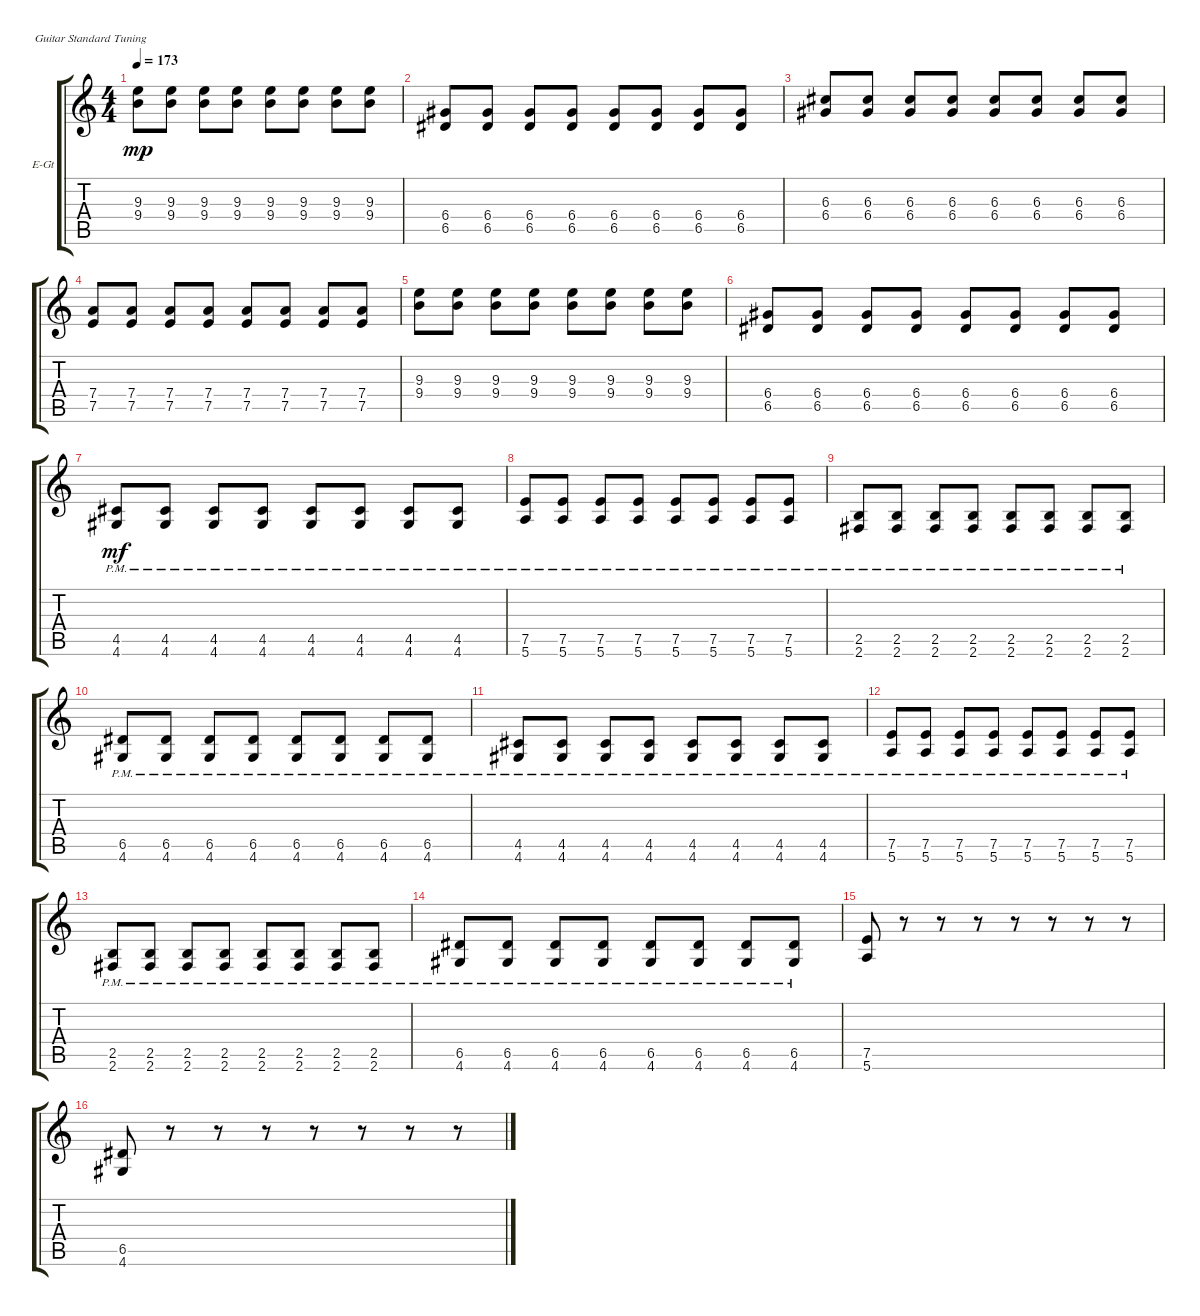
\defaultSystemsLayout 4
\bracketExtendMode groupsimilarinstruments
\firstSystemTrackNameOrientation horizontal
\otherSystemsTrackNameOrientation horizontal
\track ("Electric Guitar" "E-Gt") {instrument overdrivenguitar}
\staff {score tabs}
\tuning (E4 B3 G3 D3 A2 E2)
\ts (4 4)
\tempo 173
\clef g2
\ks c
(9.4 9.3).8{dy mp} (9.4 9.3).8 (9.4 9.3).8 (9.4 9.3).8 (9.4 9.3).8 (9.4 9.3).8 (9.4 9.3).8 (9.4 9.3).8 |
(6.5 6.4).8 (6.5 6.4).8 (6.5 6.4).8 (6.5 6.4).8 (6.5 6.4).8 (6.5 6.4).8 (6.5 6.4).8 (6.5 6.4).8 |
(6.4 6.3).8 (6.4 6.3).8 (6.4 6.3).8 (6.4 6.3).8 (6.4 6.3).8 (6.4 6.3).8 (6.4 6.3).8 (6.4 6.3).8 |
(7.5 7.4).8 (7.5 7.4).8 (7.5 7.4).8 (7.5 7.4).8 (7.5 7.4).8 (7.5 7.4).8 (7.5 7.4).8 (7.5 7.4).8 |
(9.4 9.3).8 (9.4 9.3).8 (9.4 9.3).8 (9.4 9.3).8 (9.4 9.3).8 (9.4 9.3).8 (9.4 9.3).8 (9.4 9.3).8 |
(6.5 6.4).8 (6.5 6.4).8 (6.5 6.4).8 (6.5 6.4).8 (6.5 6.4).8 (6.5 6.4).8 (6.5 6.4).8 (6.5 6.4).8 |
(4.5{pm} 4.6{pm}).8{dy mf} (4.5{pm} 4.6{pm}).8 (4.5{pm} 4.6{pm}).8 (4.5{pm} 4.6{pm}).8 (4.5{pm} 4.6{pm}).8 (4.5{pm} 4.6{pm}).8 (4.5{pm} 4.6{pm}).8 (4.5{pm} 4.6{pm}).8 |
(5.6{pm} 7.5{pm}).8 (5.6{pm} 7.5{pm}).8 (5.6{pm} 7.5{pm}).8 (5.6{pm} 7.5{pm}).8 (5.6{pm} 7.5{pm}).8 (5.6{pm} 7.5{pm}).8 (5.6{pm} 7.5{pm}).8 (5.6{pm} 7.5{pm}).8 |
(2.5{pm} 2.6{pm}).8 (2.5{pm} 2.6{pm}).8 (2.5{pm} 2.6{pm}).8 (2.5{pm} 2.6{pm}).8 (2.5{pm} 2.6{pm}).8 (2.5{pm} 2.6{pm}).8 (2.5{pm} 2.6{pm}).8 (2.5{pm} 2.6{pm}).8 |
(4.6{pm} 6.5{pm}).8 (4.6{pm} 6.5{pm}).8 (4.6{pm} 6.5{pm}).8 (4.6{pm} 6.5{pm}).8 (4.6{pm} 6.5{pm}).8 (4.6{pm} 6.5{pm}).8 (4.6{pm} 6.5{pm}).8 (4.6{pm} 6.5{pm}).8 |
(4.5{pm} 4.6{pm}).8 (4.5{pm} 4.6{pm}).8 (4.5{pm} 4.6{pm}).8 (4.5{pm} 4.6{pm}).8 (4.5{pm} 4.6{pm}).8 (4.5{pm} 4.6{pm}).8 (4.5{pm} 4.6{pm}).8 (4.5{pm} 4.6{pm}).8 |
(5.6{pm} 7.5{pm}).8 (5.6{pm} 7.5{pm}).8 (5.6{pm} 7.5{pm}).8 (5.6{pm} 7.5{pm}).8 (5.6{pm} 7.5{pm}).8 (5.6{pm} 7.5{pm}).8 (5.6{pm} 7.5{pm}).8 (5.6{pm} 7.5{pm}).8 |
(2.5{pm} 2.6{pm}).8 (2.5{pm} 2.6{pm}).8 (2.5{pm} 2.6{pm}).8 (2.5{pm} 2.6{pm}).8 (2.5{pm} 2.6{pm}).8 (2.5{pm} 2.6{pm}).8 (2.5{pm} 2.6{pm}).8 (2.5{pm} 2.6{pm}).8 |
(4.6{pm} 6.5{pm}).8 (4.6{pm} 6.5{pm}).8 (4.6{pm} 6.5{pm}).8 (4.6{pm} 6.5{pm}).8 (4.6{pm} 6.5{pm}).8 (4.6{pm} 6.5{pm}).8 (4.6{pm} 6.5{pm}).8 (4.6{pm} 6.5{pm}).8 |
(7.5 5.6).8 r.8 r.8 r.8 r.8 r.8 r.8 r.8 |
(4.6 6.5).8 r.8 r.8 r.8 r.8 r.8 r.8 r.8
